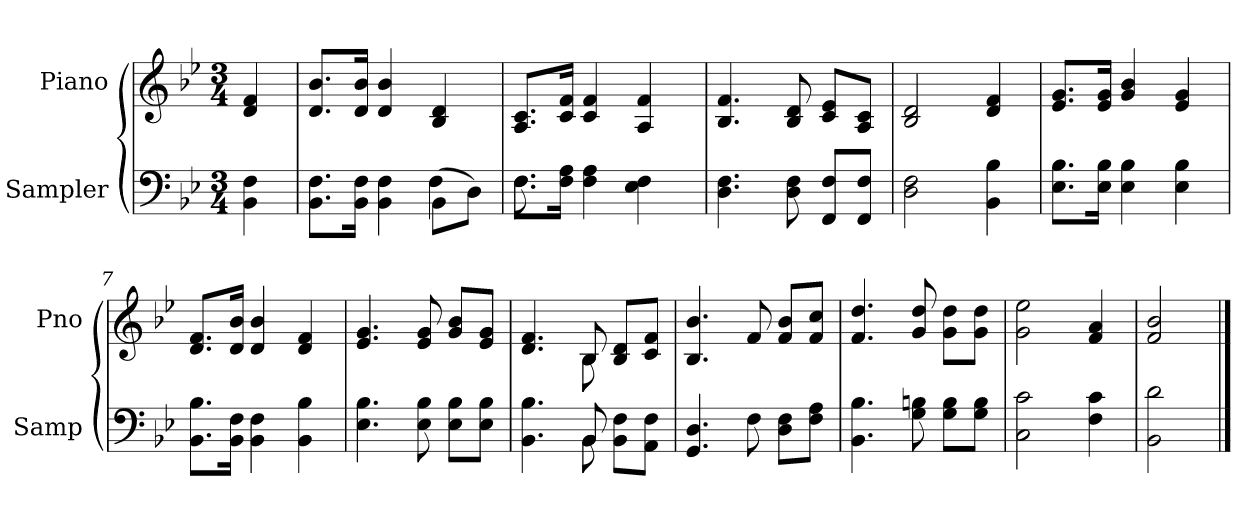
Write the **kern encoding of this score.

**kern	**kern
*part2	*part1
*staff2	*staff1
*I"Sampler	*I"Piano
*I'Samp	*I'Pno
*clefF4	*clefG2
*k[b-e-]	*k[b-e-]
*B-:	*B-:
*M3/4	*M3/4
=1	=1
4BB-\ 4F\	4d/ 4f/
=2	=2
*^	*
8.BB-\ 8.F\L	2ryy	8.d/ 8.b-/L
16BB-\ 16F\Jk	.	16d/ 16b-/Jk
4BB-\ 4F\	.	4d/ 4b-/
(8BB-\L	4F	4B-/ 4d/
8D\J)	.	.
=3	=3	=3
8.F\L	8.F	8.A/ 8.c/L
16F\ 16A\Jk	2ryy	16c/ 16f/Jk
4F\ 4A\	.	4c/ 4f/
4E-\ 4F\	.	4A/ 4f/
.	16ryy	.
*v	*v	*
=4	=4
4.D\ 4.F\	4.B-/ 4.f/
8D\ 8F\	8B-/ 8d/
8FF/ 8F/L	8c/ 8e-/L
8FF/ 8F/J	8A/ 8c/J
=5	=5
2D\ 2F\	2B-/ 2d/
4BB-\ 4B-\	4d/ 4f/
=6	=6
8.E-\ 8.B-\L	8.e-/ 8.g/L
16E-\ 16B-\Jk	16e-/ 16g/Jk
4E-\ 4B-\	4g/ 4b-/
4E-\ 4B-\	4e-/ 4g/
=7	=7
8.BB-\ 8.B-\L	8.d/ 8.f/L
16BB-\ 16F\Jk	16d/ 16b-/Jk
4BB-\ 4F\	4d/ 4b-/
4BB-\ 4B-\	4d/ 4f/
=8	=8
4.E-\ 4.B-\	4.e-/ 4.g/
8E-\ 8B-\	8e-/ 8g/
8E-\ 8B-\L	8g/ 8b-/L
8E-\ 8B-\J	8e-/ 8g/J
=9	=9
*^	*^
4.BB-\ 4.B-\	4.ryy	4.d/ 4.f/	4.ryy
8BB-/	8BB-	8B-/	8B-
8BB-\ 8F\L	4ryy	8B-/ 8d/L	4ryy
8AA\ 8F\J	.	8c/ 8f/J	.
*v	*v	*	*
*	*v	*v
=10	=10
4.GG/ 4.D/	4.B-/ 4.b-/
8F\	8f/
8D\ 8F\L	8f/ 8b-/L
8F\ 8A\J	8f/ 8cc/J
=11	=11
4.BB-\ 4.B-\	4.f/ 4.dd/
8G\ 8Bn\	8g/ 8dd/
8G\ 8B\L	8g\ 8dd\L
8G\ 8B\J	8g\ 8dd\J
=12	=12
2C\ 2c\	2g\ 2ee-\
4F\ 4c\	4f/ 4a/
=13	=13
2BB-\ 2d\	2f/ 2b-/
==	==
*-	*-
